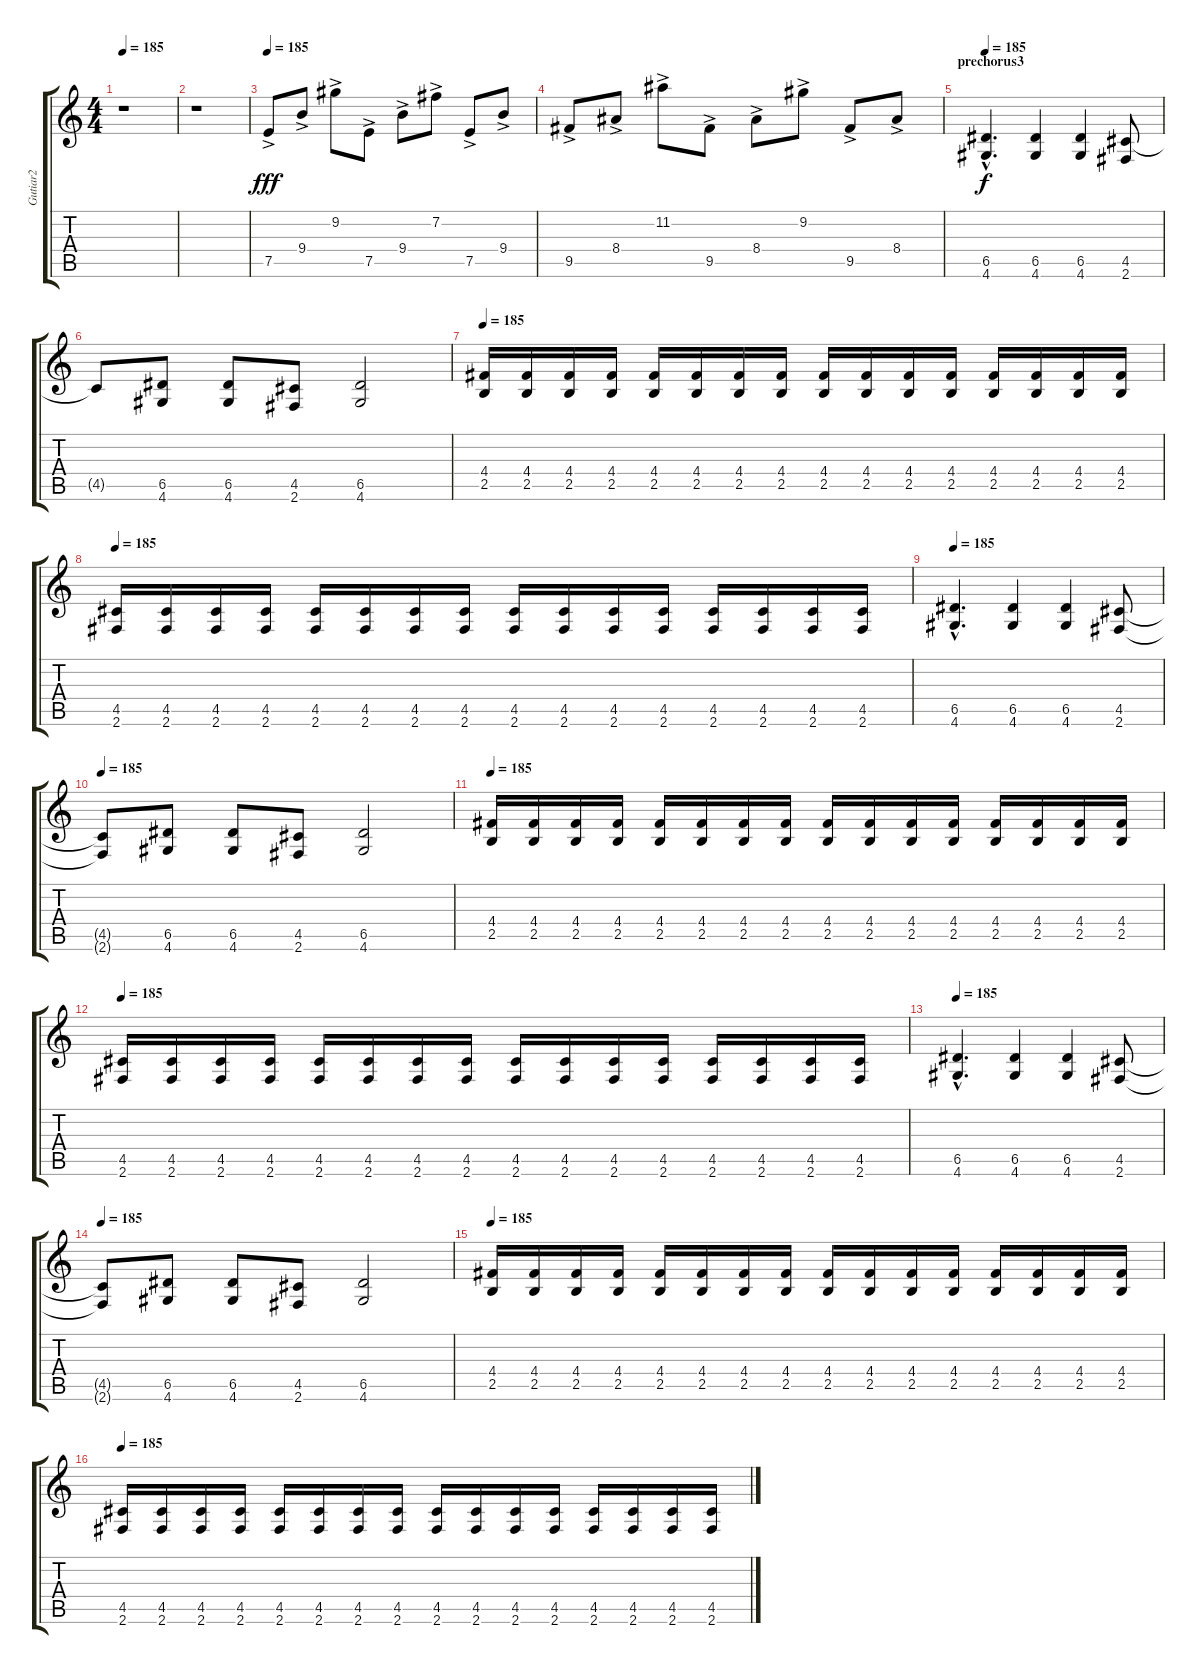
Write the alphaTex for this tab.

\track ("Gutiar2" "Gutiar2") {instrument distortionguitar}
\staff {score tabs}
\tuning (E4 B3 G3 D3 A2 E2) {hide}
\ts (4 4)
\tempo 185
\clef g2
\ks c
r.1{dy fff} |
r.1 |
\tempo 185
7.5{ac}.8{instrument distortionguitar} 9.4{ac}.8 9.2{ac}.8 7.5{ac}.8 9.4{ac}.8 7.2{ac}.8 7.5{ac}.8 9.4{ac}.8 |
9.5{ac}.8 8.4{ac}.8 11.2{ac}.8 9.5{ac}.8 8.4{ac}.8 9.2{ac}.8 9.5{ac}.8 8.4{ac}.8 |
\section ("" "prechorus3")
\tempo 185
(6.5{hac} 4.6{hac}).4{d dy f instrument distortionguitar} (6.5 4.6).4 (6.5 4.6).4 (4.5 2.6).8 |
4.5{t}.8 (6.5 4.6).8 (6.5 4.6).8 (4.5 2.6).8 (6.5 4.6).2 |
\tempo 185
(4.4 2.5).16 (4.4 2.5).16 (4.4 2.5).16 (4.4 2.5).16 (4.4 2.5).16 (4.4 2.5).16 (4.4 2.5).16 (4.4 2.5).16 (4.4 2.5).16 (4.4 2.5).16 (4.4 2.5).16 (4.4 2.5).16 (4.4 2.5).16 (4.4 2.5).16 (4.4 2.5).16 (4.4 2.5).16 |
\tempo 185
(4.5 2.6).16 (4.5 2.6).16 (4.5 2.6).16 (4.5 2.6).16 (4.5 2.6).16 (4.5 2.6).16 (4.5 2.6).16 (4.5 2.6).16 (4.5 2.6).16 (4.5 2.6).16 (4.5 2.6).16 (4.5 2.6).16 (4.5 2.6).16 (4.5 2.6).16 (4.5 2.6).16 (4.5 2.6).16 |
\tempo 185
(6.5{hac} 4.6{hac}).4{d instrument distortionguitar} (6.5 4.6).4 (6.5 4.6).4 (4.5 2.6).8 |
\tempo 185
(4.5{t} 2.6{t}).8 (6.5 4.6).8 (6.5 4.6).8 (4.5 2.6).8 (6.5 4.6).2 |
\tempo 185
(4.4 2.5).16 (4.4 2.5).16 (4.4 2.5).16 (4.4 2.5).16 (4.4 2.5).16 (4.4 2.5).16 (4.4 2.5).16 (4.4 2.5).16 (4.4 2.5).16 (4.4 2.5).16 (4.4 2.5).16 (4.4 2.5).16 (4.4 2.5).16 (4.4 2.5).16 (4.4 2.5).16 (4.4 2.5).16 |
\tempo 185
(4.5 2.6).16 (4.5 2.6).16 (4.5 2.6).16 (4.5 2.6).16 (4.5 2.6).16 (4.5 2.6).16 (4.5 2.6).16 (4.5 2.6).16 (4.5 2.6).16 (4.5 2.6).16 (4.5 2.6).16 (4.5 2.6).16 (4.5 2.6).16 (4.5 2.6).16 (4.5 2.6).16 (4.5 2.6).16 |
\tempo 185
(6.5{hac} 4.6{hac}).4{d instrument distortionguitar} (6.5 4.6).4 (6.5 4.6).4 (4.5 2.6).8 |
\tempo 185
(4.5{t} 2.6{t}).8 (6.5 4.6).8 (6.5 4.6).8 (4.5 2.6).8 (6.5 4.6).2 |
\tempo 185
(4.4 2.5).16 (4.4 2.5).16 (4.4 2.5).16 (4.4 2.5).16 (4.4 2.5).16 (4.4 2.5).16 (4.4 2.5).16 (4.4 2.5).16 (4.4 2.5).16 (4.4 2.5).16 (4.4 2.5).16 (4.4 2.5).16 (4.4 2.5).16 (4.4 2.5).16 (4.4 2.5).16 (4.4 2.5).16 |
\tempo 185
(4.5 2.6).16 (4.5 2.6).16 (4.5 2.6).16 (4.5 2.6).16 (4.5 2.6).16 (4.5 2.6).16 (4.5 2.6).16 (4.5 2.6).16 (4.5 2.6).16 (4.5 2.6).16 (4.5 2.6).16 (4.5 2.6).16 (4.5 2.6).16 (4.5 2.6).16 (4.5 2.6).16 (4.5 2.6).16
